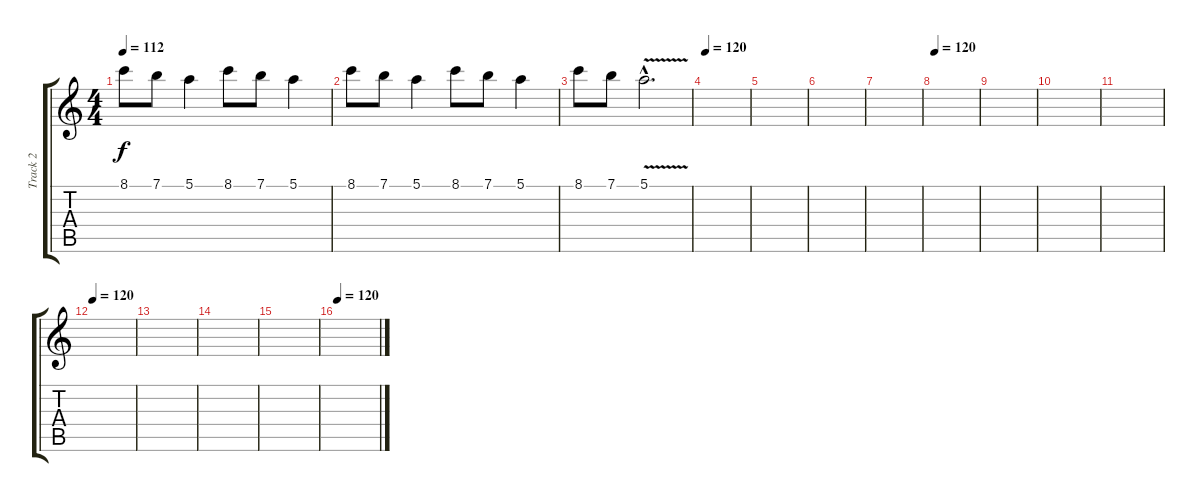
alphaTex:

\track ("Track 2" "Track 2") {instrument acousticguitarsteel}
\staff {score tabs}
\tuning (E4 B3 G3 D3 A2 E2) {hide}
\ts (4 4)
\tempo 112
\clef g2
\ks c
8.1.8{dy f} 7.1.8 5.1.4 8.1.8 7.1.8 5.1.4 |
8.1.8 7.1.8 5.1.4 8.1.8 7.1.8 5.1.4 |
8.1.8 7.1.8 5.1{v hac}.2{d} |
\tempo 120
|
|
|
|
\tempo 120
|
|
|
|
\tempo 120
|
|
|
|
\tempo 120
